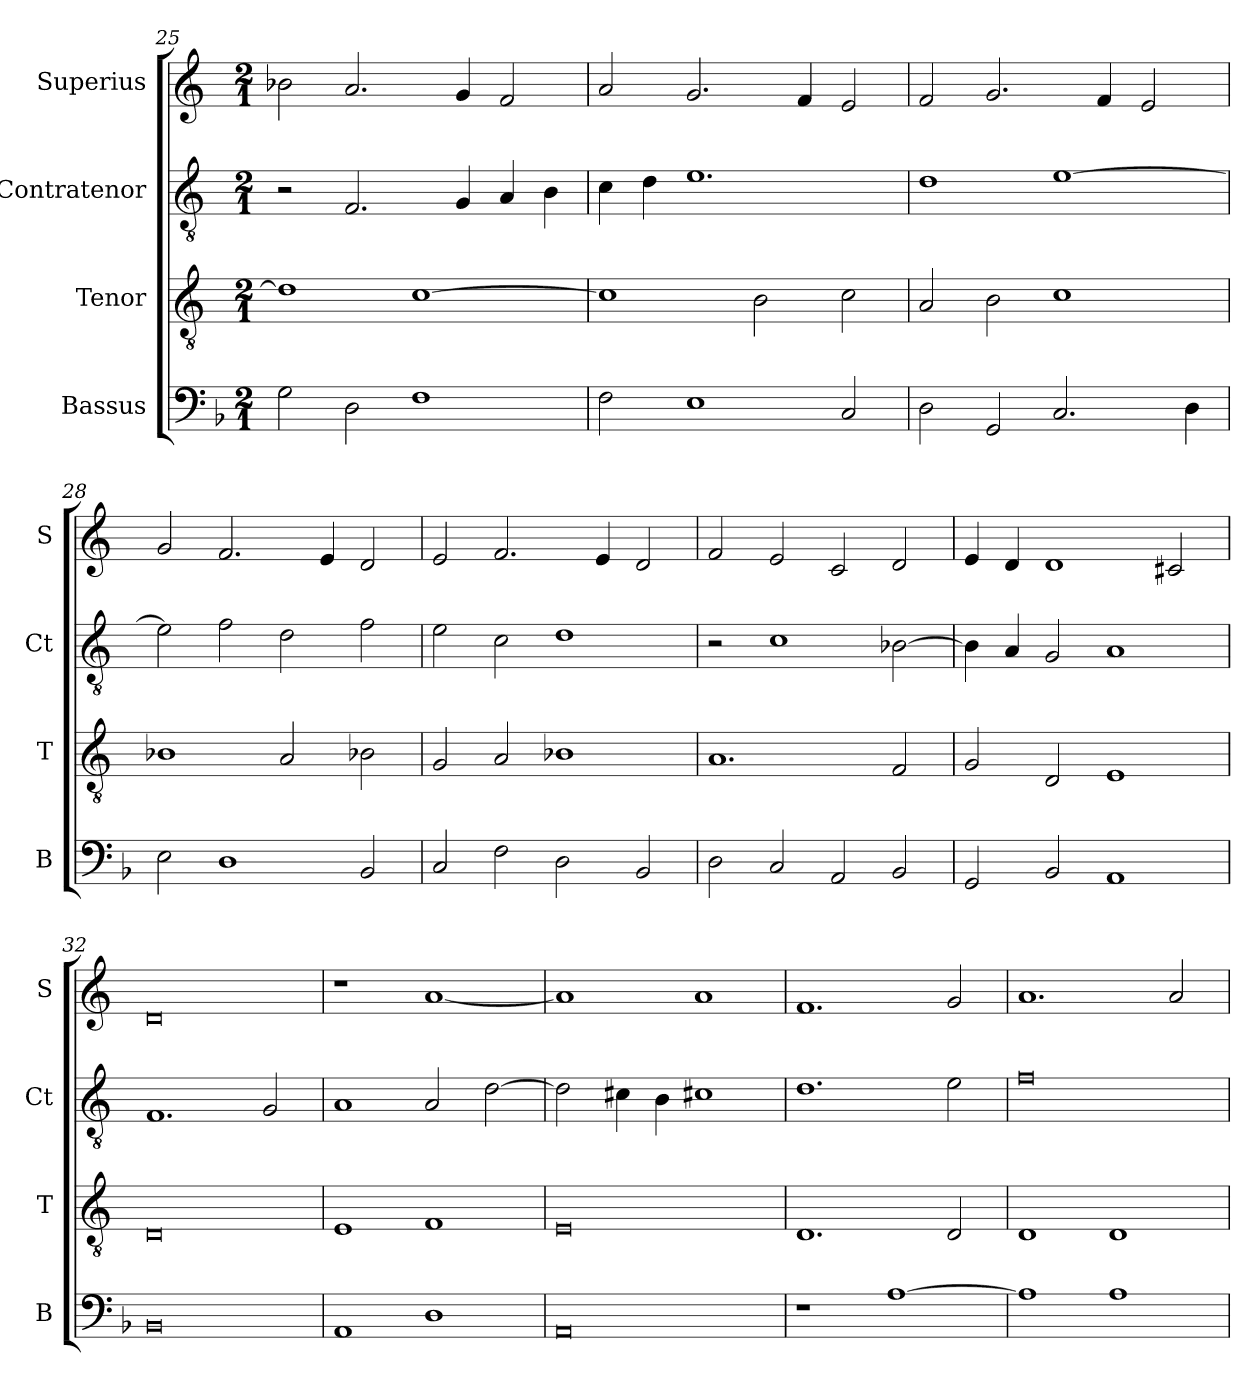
**kern	**kern	**kern	**kern
*part4	*part3	*part2	*part1
*staff4	*staff3	*staff2	*staff1
*I"Bassus	*I"Tenor	*I"Contratenor	*I"Superius
*I'B	*I'T	*I'Ct	*I'S
*clefF4	*clefGv2	*clefGv2	*clefG2
*k[b-]	*k[]	*k[]	*k[]
*M2/1	*M2/1	*M2/1	*M2/1
=25	=25	=25	=25
2G\	1d]	2r	2b-X\
2D\	.	2.F/	2.a/
1F	[1c	.	.
.	.	4G/	4g/
.	.	4A/	2f/
.	.	4B\	.
=26	=26	=26	=26
2F\	1c]	4c\	2a/
.	.	4d\	.
1E	.	1.e	2.g/
.	2B\	.	.
.	.	.	4f/
2C/	2c\	.	2e/
=27	=27	=27	=27
2D\	2A/	1d	2f/
2GG/	2B\	.	2.g/
2.C/	1c	[1e	.
.	.	.	4f/
.	.	.	2e/
4D\	.	.	.
=28	=28	=28	=28
2E\	1B-X	2e\]	2g/
1D	.	2f\	2.f/
.	2A/	2d\	.
.	.	.	4e/
2BB-/	2B-X\	2f\	2d/
=29	=29	=29	=29
2C/	2G/	2e\	2e/
2F\	2A/	2c\	2.f/
2D\	1B-X	1d	.
.	.	.	4e/
2BB-/	.	.	2d/
=30	=30	=30	=30
2D\	1.A	2r	2f/
2C/	.	1c	2e/
2AA/	.	.	2c/
2BB-/	2F/	[2B-X\	2d/
=31	=31	=31	=31
2GG/	2G/	4B-\]	4e/
.	.	4A/	4d/
2BB-/	2D/	2G/	1d
1AA	1E	1A	.
.	.	.	2c#X/
=32	=32	=32	=32
0BB-	0D	1.F	0d
.	.	2G/	.
=33	=33	=33	=33
1AA	1E	1A	1r
1D	1F	2A/	[1a
.	.	[2d\	.
=34	=34	=34	=34
0AA	0E	2d\]	1a]
.	.	4c#X\	.
.	.	4B\	.
.	.	1c#X	1a
=35	=35	=35	=35
1r	1.D	1.d	1.f
[1A	.	.	.
.	2D/	2e\	2g/
=36	=36	=36	=36
1A]	1D	0f	1.a
1A	1D	.	.
.	.	.	2a/
=	=	=	=
*-	*-	*-	*-
